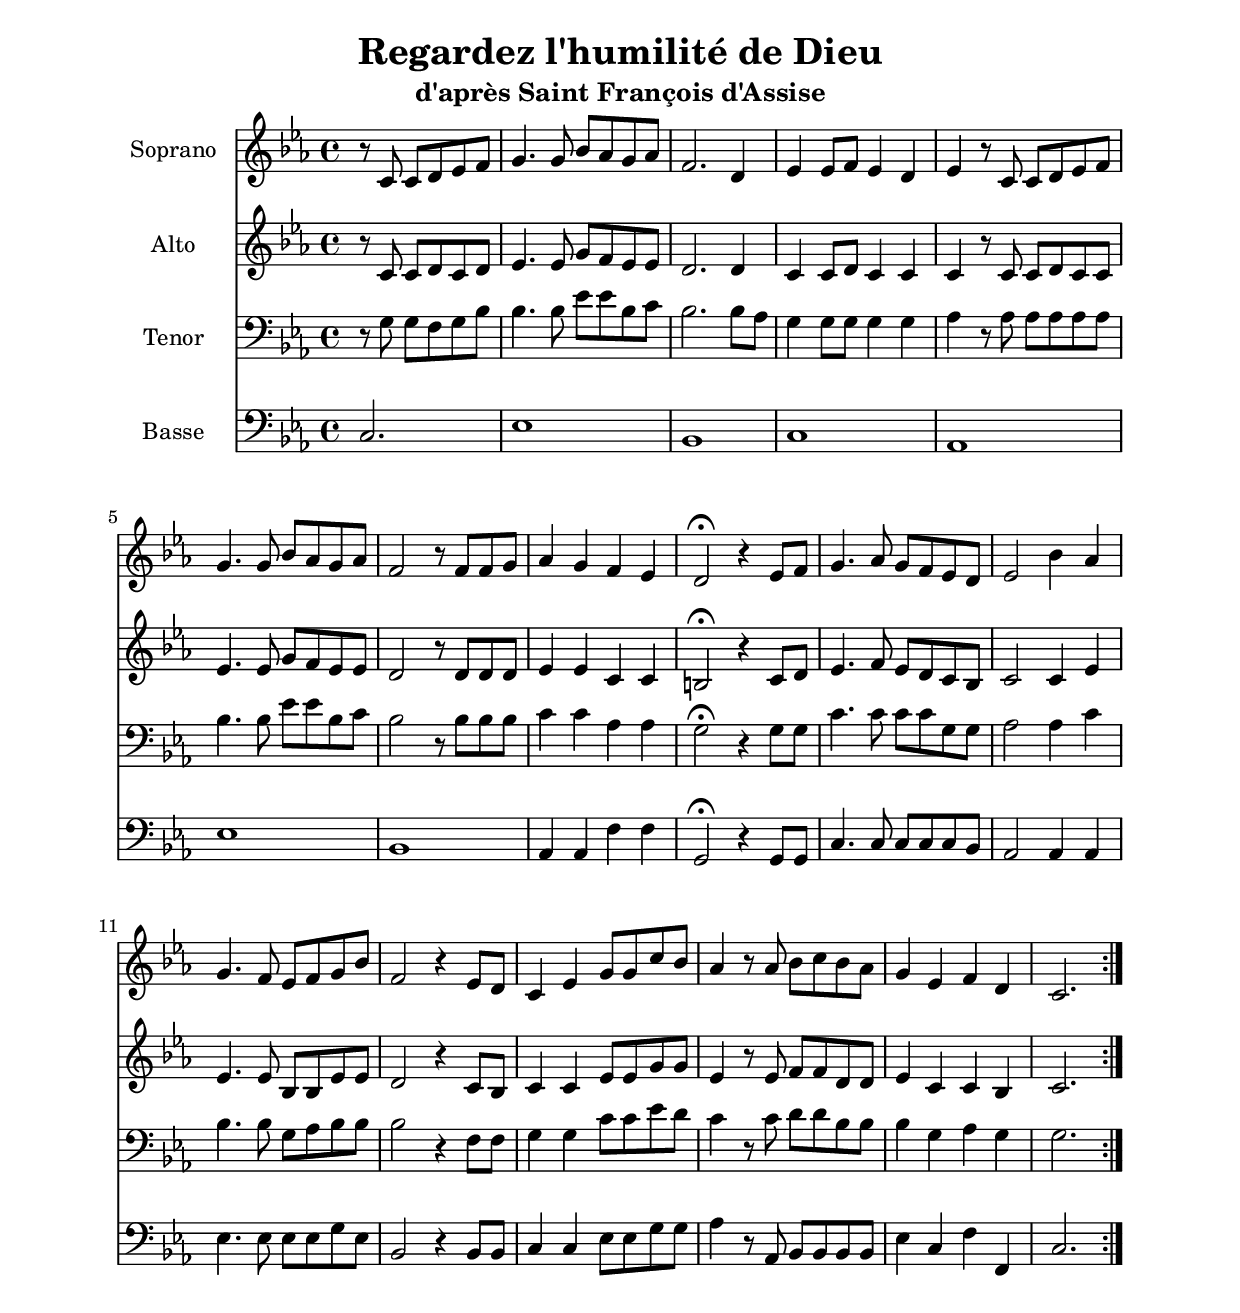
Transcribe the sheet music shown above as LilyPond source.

\version "2.22.1"
\language "italiano"

\header {
  title = "Regardez l'humilité de Dieu"
  subtitle = "d'après Saint François d'Assise"
}

global = {
  \key do \minor
  \time 4/4
}

sopranoChorus = \relative do' {
    \global
    
    \repeat volta 2
    {
      \partial 2.
      r8 do do re mib fa
      sol4. sol8 sib lab sol lab
      fa2. re4
      mib4 mib8 fa mib4 re
      mib4 r8 do do re mib fa
      sol4. sol8 sib lab sol lab
      fa2 r8 fa fa sol
      lab4 sol fa mib
      re2 \fermata r4 mib8 fa
      sol4. lab8 sol fa mib re
      mib2 sib'4 lab
      sol4. fa8 mib fa sol sib
      fa2 r4 mib8 re
      do4 mib sol8 sol do sib
      lab4 r8 lab sib do sib lab
      sol4 mib fa re
      do2.    
    }
  }
  
altoChorus = \relative do' {
    \global
    
    r8 do do re do re
    mib4. mib8 sol fa mib mib
    re2. re4
    do4 do8 re do4 do
    do4 r8 do do re do do
    mib4. mib8 sol fa mib mib
    re2 r8 re re re
    mib4 mib do do
    si2 \fermata r4 do8 re
    mib4. fa8 mib re do sib
    do2 do4 mib
    mib4. mib8 sib sib mib mib
    re2 r4 do8 sib
    do4 do mib8 mib sol sol
    mib4 r8 mib fa fa re re
    mib4 do do sib
    do2.
  }
  
tenorChorus = \relative do' {
    \global
    r8 sol sol fa sol sib
    sib4. sib8 mib mib sib do
    sib2. sib8 lab
    sol4 sol8 sol sol4 sol
    lab4 r8 lab lab lab lab lab
    sib4. sib8 mib mib sib do
    sib2 r8 sib sib sib
    do4 do lab lab
    sol2 \fermata r4 sol8 sol
    do4. do8 do do sol sol
    lab2 lab4 do
    sib4. sib8 sol lab sib sib
    sib2 r4 fa8 fa
    sol4 sol do8 do mib re
    do4 r8 do re re sib sib
    sib4 sol lab sol
    sol2.
  }
  
bassChorus = 
  \relative do {
    \global
    do2.
    mib1
    sib1
    do1
    lab1
    mib'1
    sib1
    lab4 lab fa' fa
    sol,2 \fermata r4 sol8 sol
    do4. do8 do do do sib
    lab2 lab4 lab
    mib'4. mib8 mib mib sol mib
    sib2 r4 sib8 sib
    do4 do mib8 mib sol sol
    lab4 r8 lab, sib sib sib sib
    mib4 do fa fa,
    do'2.
  }

\include "../../../utilities.ly"

%-------------------- couplet -------------------

\book{
  \paper {
    left-margin = 20\mm
    right-margin = 20\mm
    top-margin = 20\mm
    bottom-margin = 20\mm
  }
  
  \score {
    <<
      \new Staff \with { instrumentName = "Soprano" midiInstrument = "choir aahs" } { \sopranoChorus }
      \new Staff \with { instrumentName = "Alto" midiInstrument = "choir aahs" } { \altoChorus }
      \new Staff \with { instrumentName = "Tenor" midiInstrument = "choir aahs" } { \clef bass \tenorChorus }
      \new Staff \with { instrumentName = "Basse" midiInstrument = "choir aahs" } { \clef bass \bassChorus }
    >>
    \layout { 
      indent = 2\cm
      \override BreathingSign.text = \markup { \musicglyph "comma" }
    }
    \midi {
      \tempo 4=92
    }
  }
}
